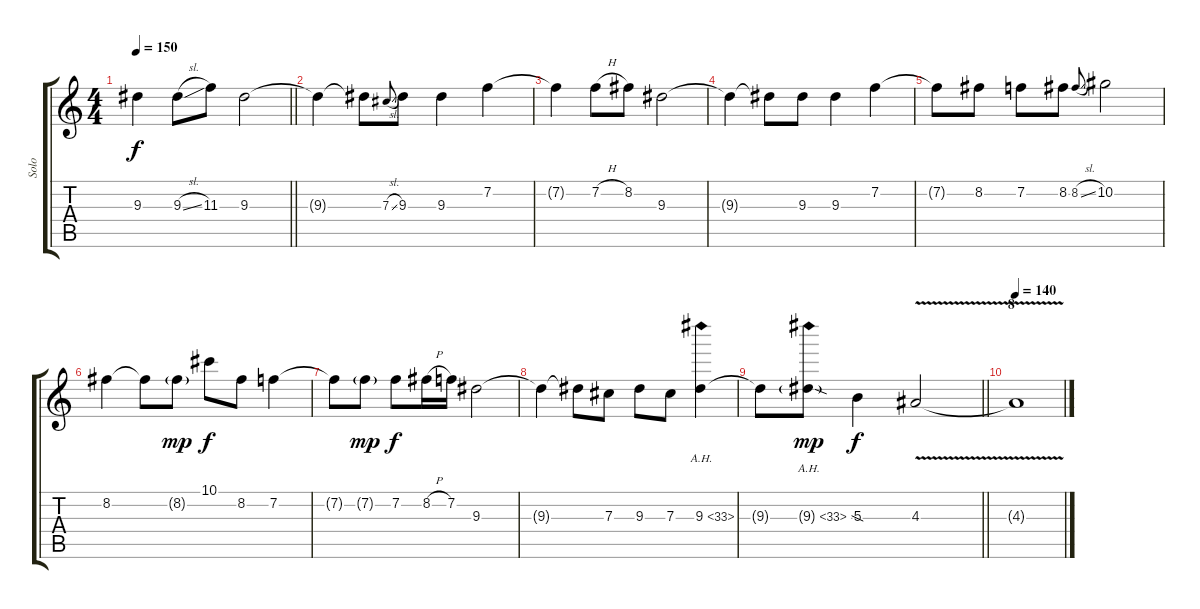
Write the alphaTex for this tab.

\track ("Solo" "Solo") {instrument distortionguitar}
\staff {score tabs}
\tuning (Eb4 Bb3 Gb3 Db3 Ab2 Eb2) {hide}
\ts (4 4)
\tempo 150
\clef g2
\barLineRight lightlight
\ks c
9.3{t}.4{dy f} 9.3{sl}.8 11.3.8 9.3.2 |
9.3{t}.4 9.3{t}.8 7.3{sl}.8{gr onbeat} 9.3.8 9.3.4 7.2.4 |
7.2{t}.4 7.2{h}.8 8.2.8 9.3.2 |
9.3{t}.4 9.3{t}.8 9.3.8 9.3.4 7.2.4 |
7.2{t}.8 8.2.8 7.2.8 8.2.8 8.2{sl}.8{gr onbeat} 10.2.2 |
8.2.4 8.2{t}.8 8.2{g}.8{dy mp} 10.1.8{dy f} 8.2.8 7.2.4 |
7.2{t}.8 7.2{g}.8{dy mp} 7.2.8{dy f} 8.2{h}.16 7.2.16 9.3.2 |
9.3{t}.4 9.3{t}.8 7.3.8 9.3.8 7.3.8 9.3{ah 24}.4 |
\barLineRight lightlight
9.3{t}.8 9.3{ah 24 sod g}.8{dy mp} 5.3.4{dy f} 4.3{v}.2{volume 0} |
\section ("" "8")
\tempo 140
4.3{t}.1
